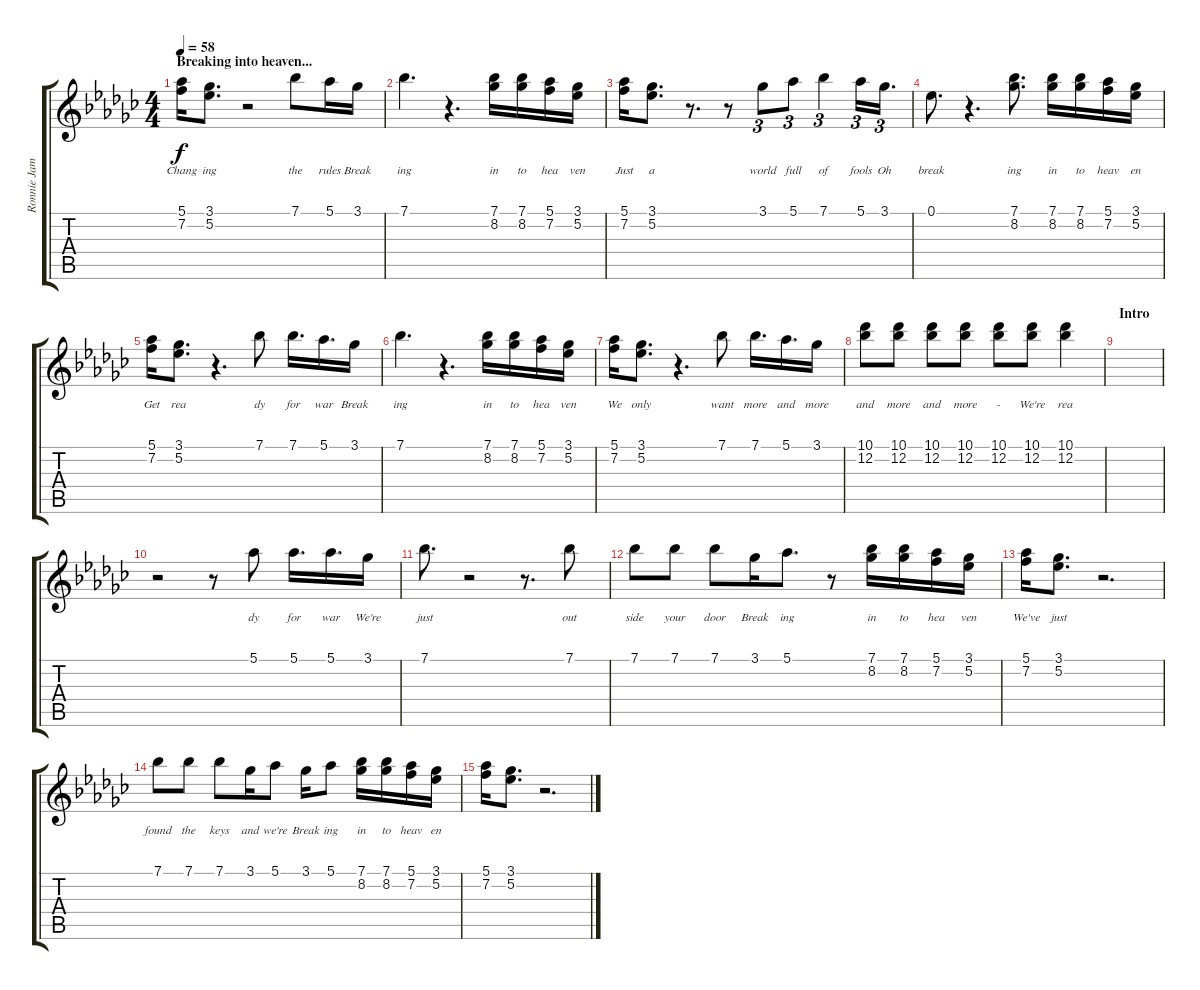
\track ("Ronnie James Dio" "Ronnie Jam") {instrument acousticguitarsteel}
\staff {score tabs}
\tuning (Eb4 Bb3 Gb3 Db3 Ab2 Eb2) {hide}
\ts (4 4)
\section ("" "Breaking into heaven...")
\tempo 58
\clef g2
\ks ebminor
(5.1 7.2).16{lyrics (0 "Chang") lyrics (1 "") lyrics (2 "") lyrics (3 "") lyrics (4 "") dy f} (3.1 5.2).8{d lyrics (0 "ing") lyrics (1 "") lyrics (2 "") lyrics (3 "") lyrics (4 "")} r.2 7.1.8{lyrics (0 "the") lyrics (1 "") lyrics (2 "") lyrics (3 "") lyrics (4 "")} 5.1.16{lyrics (0 "rules") lyrics (1 "") lyrics (2 "") lyrics (3 "") lyrics (4 "")} 3.1.16{lyrics (0 "Break") lyrics (1 "") lyrics (2 "") lyrics (3 "") lyrics (4 "")} |
7.1.4{d lyrics (0 "ing") lyrics (1 "") lyrics (2 "") lyrics (3 "") lyrics (4 "")} r.4{d} (7.1 8.2).16{lyrics (0 "in") lyrics (1 "") lyrics (2 "") lyrics (3 "") lyrics (4 "")} (7.1 8.2).16{lyrics (0 "to") lyrics (1 "") lyrics (2 "") lyrics (3 "") lyrics (4 "")} (5.1 7.2).16{lyrics (0 "hea") lyrics (1 "") lyrics (2 "") lyrics (3 "") lyrics (4 "")} (3.1 5.2).16{lyrics (0 "ven") lyrics (1 "") lyrics (2 "") lyrics (3 "") lyrics (4 "")} |
(5.1 7.2).16{lyrics (0 "Just") lyrics (1 "") lyrics (2 "") lyrics (3 "") lyrics (4 "")} (3.1 5.2).8{d lyrics (0 "a") lyrics (1 "") lyrics (2 "") lyrics (3 "") lyrics (4 "")} r.8{d} r.8 3.1.8{tu (3 2) lyrics (0 "world") lyrics (1 "") lyrics (2 "") lyrics (3 "") lyrics (4 "")} 5.1.8{tu (3 2) lyrics (0 "full") lyrics (1 "") lyrics (2 "") lyrics (3 "") lyrics (4 "")} 7.1.4{tu (3 2) lyrics (0 "of") lyrics (1 "") lyrics (2 "") lyrics (3 "") lyrics (4 "")} 5.1.16{tu (3 2) lyrics (0 "fools") lyrics (1 "") lyrics (2 "") lyrics (3 "") lyrics (4 "")} 3.1.16{d tu (3 2) lyrics (0 "Oh") lyrics (1 "") lyrics (2 "") lyrics (3 "") lyrics (4 "")} |
0.1.8{d lyrics (0 "break") lyrics (1 "") lyrics (2 "") lyrics (3 "") lyrics (4 "")} r.4{d} (7.1 8.2).8{d lyrics (0 "ing") lyrics (1 "") lyrics (2 "") lyrics (3 "") lyrics (4 "")} (7.1 8.2).16{lyrics (0 "in") lyrics (1 "") lyrics (2 "") lyrics (3 "") lyrics (4 "")} (7.1 8.2).16{lyrics (0 "to") lyrics (1 "") lyrics (2 "") lyrics (3 "") lyrics (4 "")} (5.1 7.2).16{lyrics (0 "heav") lyrics (1 "") lyrics (2 "") lyrics (3 "") lyrics (4 "")} (3.1 5.2).16{lyrics (0 "en") lyrics (1 "") lyrics (2 "") lyrics (3 "") lyrics (4 "")} |
(5.1 7.2).16{lyrics (0 "Get") lyrics (1 "") lyrics (2 "") lyrics (3 "") lyrics (4 "")} (3.1 5.2).8{d lyrics (0 "rea") lyrics (1 "") lyrics (2 "") lyrics (3 "") lyrics (4 "")} r.4{d} 7.1.8{lyrics (0 "dy") lyrics (1 "") lyrics (2 "") lyrics (3 "") lyrics (4 "")} 7.1.16{d lyrics (0 "for") lyrics (1 "") lyrics (2 "") lyrics (3 "") lyrics (4 "")} 5.1.16{d lyrics (0 "war") lyrics (1 "") lyrics (2 "") lyrics (3 "") lyrics (4 "")} 3.1.16{lyrics (0 "Break") lyrics (1 "") lyrics (2 "") lyrics (3 "") lyrics (4 "")} |
7.1.4{d lyrics (0 "ing") lyrics (1 "") lyrics (2 "") lyrics (3 "") lyrics (4 "")} r.4{d} (7.1 8.2).16{lyrics (0 "in") lyrics (1 "") lyrics (2 "") lyrics (3 "") lyrics (4 "")} (7.1 8.2).16{lyrics (0 "to") lyrics (1 "") lyrics (2 "") lyrics (3 "") lyrics (4 "")} (5.1 7.2).16{lyrics (0 "hea") lyrics (1 "") lyrics (2 "") lyrics (3 "") lyrics (4 "")} (3.1 5.2).16{lyrics (0 "ven") lyrics (1 "") lyrics (2 "") lyrics (3 "") lyrics (4 "")} |
(5.1 7.2).16{lyrics (0 "We") lyrics (1 "") lyrics (2 "") lyrics (3 "") lyrics (4 "")} (3.1 5.2).8{d lyrics (0 "only") lyrics (1 "") lyrics (2 "") lyrics (3 "") lyrics (4 "")} r.4{d} 7.1.8{lyrics (0 "want") lyrics (1 "") lyrics (2 "") lyrics (3 "") lyrics (4 "")} 7.1.16{d lyrics (0 "more") lyrics (1 "") lyrics (2 "") lyrics (3 "") lyrics (4 "")} 5.1.16{d lyrics (0 "and") lyrics (1 "") lyrics (2 "") lyrics (3 "") lyrics (4 "")} 3.1.16{lyrics (0 "more") lyrics (1 "") lyrics (2 "") lyrics (3 "") lyrics (4 "")} |
(10.1 12.2).8{lyrics (0 "and") lyrics (1 "") lyrics (2 "") lyrics (3 "") lyrics (4 "")} (10.1 12.2).8{lyrics (0 "more") lyrics (1 "") lyrics (2 "") lyrics (3 "") lyrics (4 "")} (10.1 12.2).8{lyrics (0 "and") lyrics (1 "") lyrics (2 "") lyrics (3 "") lyrics (4 "")} (10.1 12.2).8{lyrics (0 "more") lyrics (1 "") lyrics (2 "") lyrics (3 "") lyrics (4 "")} (10.1 12.2).8{lyrics (0 "-") lyrics (1 "") lyrics (2 "") lyrics (3 "") lyrics (4 "")} (10.1 12.2).8{lyrics (0 "We're") lyrics (1 "") lyrics (2 "") lyrics (3 "") lyrics (4 "")} (10.1 12.2).4{lyrics (0 "rea") lyrics (1 "") lyrics (2 "") lyrics (3 "") lyrics (4 "")} |
\section ("" "Intro")
|
r.2 r.8 5.1.8{lyrics (0 "dy") lyrics (1 "") lyrics (2 "") lyrics (3 "") lyrics (4 "")} 5.1.16{d lyrics (0 "for") lyrics (1 "") lyrics (2 "") lyrics (3 "") lyrics (4 "")} 5.1.16{d lyrics (0 "war") lyrics (1 "") lyrics (2 "") lyrics (3 "") lyrics (4 "")} 3.1.16{lyrics (0 "We're") lyrics (1 "") lyrics (2 "") lyrics (3 "") lyrics (4 "")} |
7.1.8{d lyrics (0 "just") lyrics (1 "") lyrics (2 "") lyrics (3 "") lyrics (4 "")} r.2 r.8{d} 7.1.8{lyrics (0 "out") lyrics (1 "") lyrics (2 "") lyrics (3 "") lyrics (4 "")} |
7.1.8{lyrics (0 "side") lyrics (1 "") lyrics (2 "") lyrics (3 "") lyrics (4 "")} 7.1.8{lyrics (0 "your") lyrics (1 "") lyrics (2 "") lyrics (3 "") lyrics (4 "")} 7.1.8{lyrics (0 "door") lyrics (1 "") lyrics (2 "") lyrics (3 "") lyrics (4 "")} 3.1.16{lyrics (0 "Break") lyrics (1 "") lyrics (2 "") lyrics (3 "") lyrics (4 "")} 5.1.8{d lyrics (0 "ing") lyrics (1 "") lyrics (2 "") lyrics (3 "") lyrics (4 "")} r.8 (7.1 8.2).16{lyrics (0 "in") lyrics (1 "") lyrics (2 "") lyrics (3 "") lyrics (4 "")} (7.1 8.2).16{lyrics (0 "to") lyrics (1 "") lyrics (2 "") lyrics (3 "") lyrics (4 "")} (5.1 7.2).16{lyrics (0 "hea") lyrics (1 "") lyrics (2 "") lyrics (3 "") lyrics (4 "")} (3.1 5.2).16{lyrics (0 "ven") lyrics (1 "") lyrics (2 "") lyrics (3 "") lyrics (4 "")} |
(5.1 7.2).16{lyrics (0 "We've") lyrics (1 "") lyrics (2 "") lyrics (3 "") lyrics (4 "")} (3.1 5.2).8{d lyrics (0 "just") lyrics (1 "") lyrics (2 "") lyrics (3 "") lyrics (4 "")} r.2{d} |
7.1.8{lyrics (0 "found") lyrics (1 "") lyrics (2 "") lyrics (3 "") lyrics (4 "")} 7.1.8{lyrics (0 "the") lyrics (1 "") lyrics (2 "") lyrics (3 "") lyrics (4 "")} 7.1.8{lyrics (0 "keys") lyrics (1 "") lyrics (2 "") lyrics (3 "") lyrics (4 "")} 3.1.16{lyrics (0 "and") lyrics (1 "") lyrics (2 "") lyrics (3 "") lyrics (4 "")} 5.1.8{lyrics (0 "we're") lyrics (1 "") lyrics (2 "") lyrics (3 "") lyrics (4 "")} 3.1.16{lyrics (0 "Break") lyrics (1 "") lyrics (2 "") lyrics (3 "") lyrics (4 "")} 5.1.8{lyrics (0 "ing") lyrics (1 "") lyrics (2 "") lyrics (3 "") lyrics (4 "")} (7.1 8.2).16{lyrics (0 "in") lyrics (1 "") lyrics (2 "") lyrics (3 "") lyrics (4 "")} (7.1 8.2).16{lyrics (0 "to") lyrics (1 "") lyrics (2 "") lyrics (3 "") lyrics (4 "")} (5.1 7.2).16{lyrics (0 "heav") lyrics (1 "") lyrics (2 "") lyrics (3 "") lyrics (4 "")} (3.1 5.2).16{lyrics (0 "en") lyrics (1 "") lyrics (2 "") lyrics (3 "") lyrics (4 "")} |
(5.1 7.2).16 (3.1 5.2).8{d} r.2{d}
